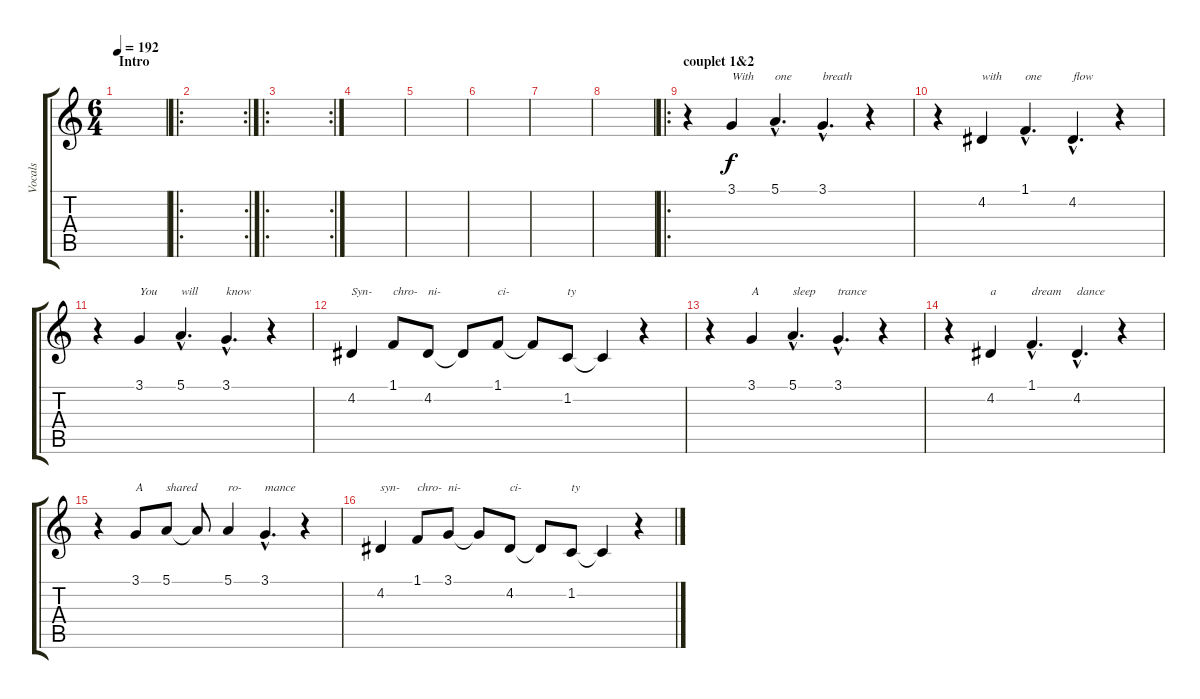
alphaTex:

\track ("Vocals" "Vocals") {instrument clarinet}
\staff {score tabs}
\tuning (E4 B3 G3 D3 A2 E2) {hide}
\ts (6 4)
\section ("" "Intro")
\tempo 192
\clef g2
\ks c
|
\ro
\rc 2
|
\ro
\rc 2
|
|
|
|
|
|
\ro
\section ("" "couplet 1&2")
r.4 3.1.4{txt "With"} 5.1{hac}.4{d txt "one"} 3.1{hac}.4{d txt "breath"} r.4 |
r.4 4.2.4{txt "with"} 1.1{hac}.4{d txt "one"} 4.2{hac}.4{d txt "flow"} r.4 |
r.4 3.1.4{txt "You"} 5.1{hac}.4{d txt "will"} 3.1{hac}.4{d txt "know"} r.4 |
4.2.4{txt "Syn-"} 1.1.8{txt "chro-"} 4.2.8{txt "ni-"} 4.2{t}.8 1.1.8{txt "ci-"} 1.1{t}.8 1.2.8{txt "ty"} 1.2{t}.4 r.4 |
r.4 3.1.4{txt "A"} 5.1{hac}.4{d txt "sleep"} 3.1{hac}.4{d txt "trance"} r.4 |
r.4 4.2.4{txt "a"} 1.1{hac}.4{d txt "dream"} 4.2{hac}.4{d txt "dance"} r.4 |
r.4 3.1.8{txt "A"} 5.1.8{txt "shared"} 5.1{t}.8 5.1.4{txt "ro-"} 3.1{hac}.4{d txt "mance"} r.4 |
4.2.4{txt "syn-"} 1.1.8{txt "chro-"} 3.1.8{txt "ni-"} 3.1{t}.8 4.2.8{txt "ci-"} 4.2{t}.8 1.2.8{txt "ty"} 1.2{t}.4 r.4
